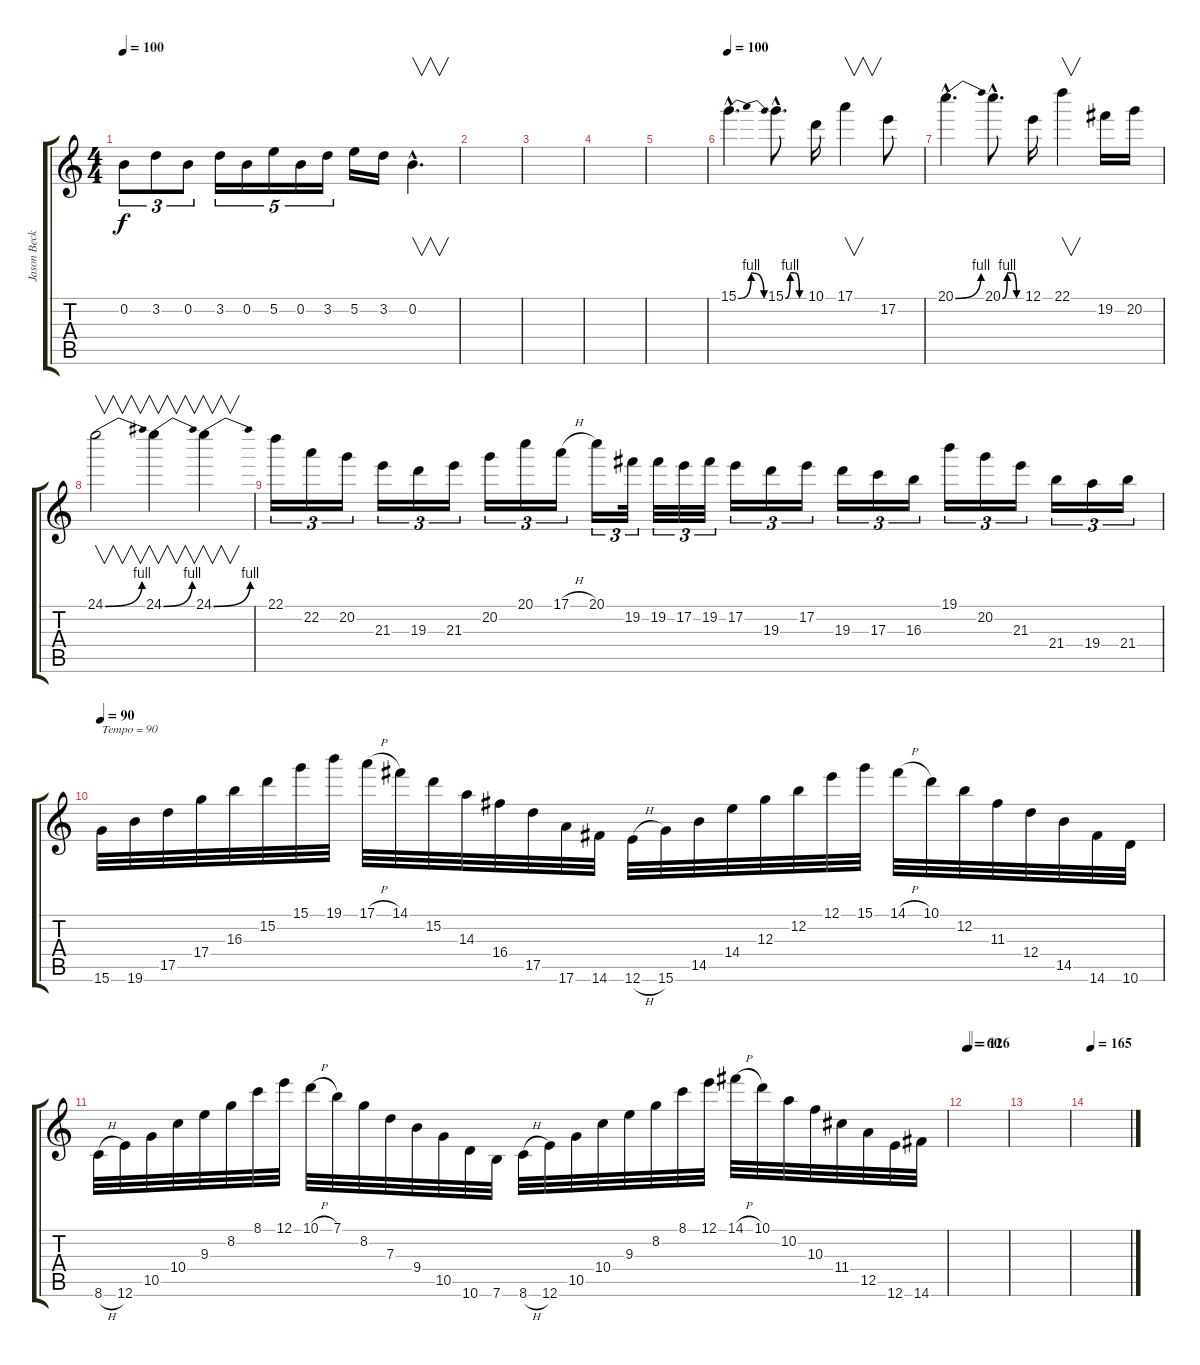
\track ("Jason Becker" "Jason Beck") {instrument distortionguitar}
\staff {score tabs}
\tuning (E4 B3 G3 D3 A2 E2) {hide}
\ts (4 4)
\tempo 100
\clef g2
\ks c
0.2.8{tu (3 2) dy f} 3.2.8{tu (3 2)} 0.2.8{tu (3 2)} 3.2.16{tu (5 4)} 0.2.16{tu (5 4)} 5.2.16{tu (5 4)} 0.2.16{tu (5 4)} 3.2.16{tu (5 4)} 5.2.16 3.2.16 0.2{hac}.4{v d} |
|
|
|
|
\tempo 100
15.1{be (bendrelease 0 0 30 4 41 4 60 0) hac}.4{d} 15.1{be (custom 0 0 15 4 30 4 45 0 60 0) hac}.8{d} 10.1.16 17.1.4{v} 17.2.8 |
20.1{be (bend 0 0 60 4) hac}.4{d} 20.1{be (custom 0 0 15 4 30 4 45 0 60 0) hac}.8{d} 12.1.16 22.1.4{v} 19.2.16 20.2.16 |
24.1{be (bend 0 0 60 4)}.2{v} 24.1{be (bend 0 0 60 4)}.4{v} 24.1{be (bend 0 0 60 4)}.4{v} |
22.1.16{tu (3 2)} 22.2.16{tu (3 2)} 20.2.16{tu (3 2)} 21.3.16{tu (3 2)} 19.3.16{tu (3 2)} 21.3.16{tu (3 2)} 20.2.16{tu (3 2)} 20.1.16{tu (3 2)} 17.1{h}.16{tu (3 2)} 20.1.16{tu (3 2)} 19.2.32{tu (3 2)} 19.2.32{tu (3 2)} 17.2.32{tu (3 2)} 19.2.32{tu (3 2)} 17.2.16{tu (3 2)} 19.3.16{tu (3 2)} 17.2.16{tu (3 2)} 19.3.16{tu (3 2)} 17.3.16{tu (3 2)} 16.3.16{tu (3 2)} 19.1.16{tu (3 2)} 20.2.16{tu (3 2)} 21.3.16{tu (3 2)} 21.4.16{tu (3 2)} 19.4.16{tu (3 2)} 21.4.16{tu (3 2)} |
\tempo 90
15.6.32{txt "Tempo = 90"} 19.6.32 17.5.32 17.4.32 16.3.32 15.2.32 15.1.32 19.1.32 17.1{h}.32 14.1.32 15.2.32 14.3.32 16.4.32 17.5.32 17.6.32 14.6.32 12.6{h}.32 15.6.32 14.5.32 14.4.32 12.3.32 12.2.32 12.1.32 15.1.32 14.1{h}.32 10.1.32 12.2.32 11.3.32 12.4.32 14.5.32 14.6.32 10.6.32 |
8.6{h}.32 12.6.32 10.5.32 10.4.32 9.3.32 8.2.32 8.1.32 12.1.32 10.1{h}.32 7.1.32 8.2.32 7.3.32 9.4.32 10.5.32 10.6.32 7.6.32 8.6{h}.32 12.6.32 10.5.32 10.4.32 9.3.32 8.2.32 8.1.32 12.1.32 14.1{h}.32 10.1.32 10.2.32 10.3.32 11.4.32 12.5.32 12.6.32 14.6.32 |
\tempo 60
\tempo (126 0.05)
|
|
\tempo (165 0.05)
